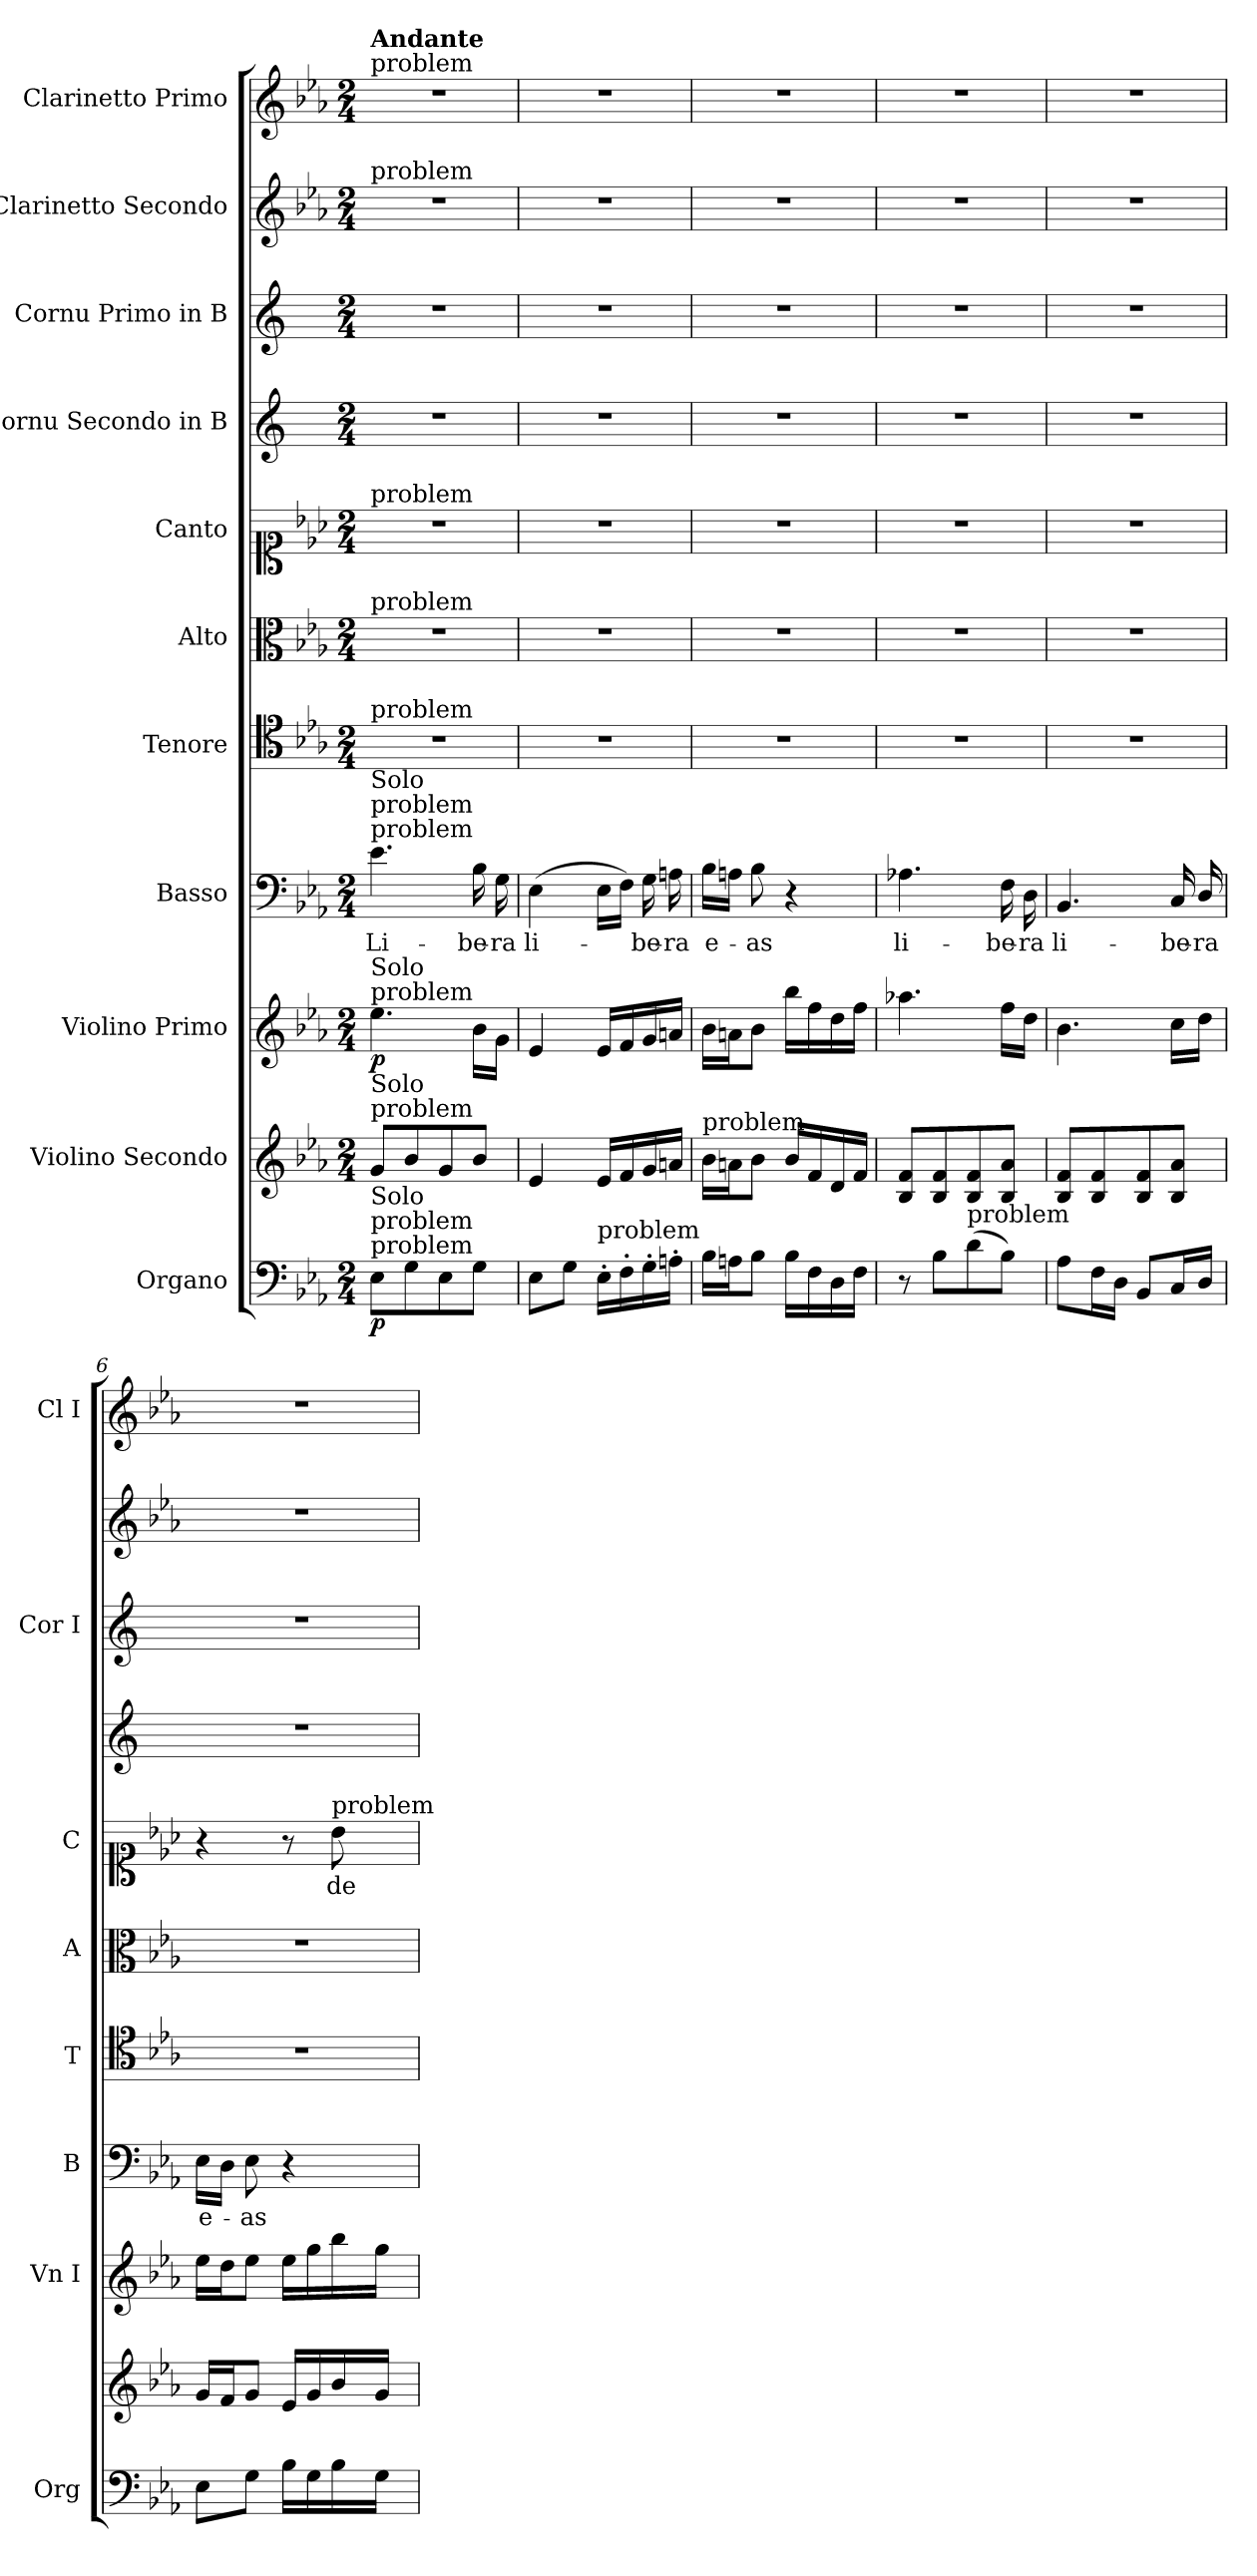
**kern	**dynam	**kern	**kern	**dynam	**kern	**text	**kern	**kern	**kern	**text	**kern	**kern	**kern	**kern
*part11	*part11	*part10	*part9	*part9	*part8	*part8	*part7	*part6	*part5	*part5	*part4	*part3	*part2	*part1
*staff11	*staff11	*staff10	*staff9	*staff9	*staff8	*staff8	*staff7	*staff6	*staff5	*staff5	*staff4	*staff3	*staff2	*staff1
*I"Organo	*	*I"Violino Secondo	*I"Violino Primo	*	*I"Basso	*	*I"Tenore	*I"Alto	*I"Canto	*	*I"Cornu Secondo in B	*I"Cornu Primo in B	*I"Clarinetto Secondo	*I"Clarinetto Primo
*I'Org	*	*	*I'Vn I	*	*I'B	*	*I'T	*I'A	*I'C	*	*	*I'Cor I	*	*I'Cl I
*clefF4	*	*clefG2	*clefG2	*	*clefF4	*	*clefC4	*clefC3	*clefC1	*	*clefG2	*clefG2	*clefG2	*clefG2
*	*	*	*	*	*	*	*	*	*	*	*ITrd1c2	*ITrd1c2	*	*
*k[b-e-a-]	*	*k[b-e-a-]	*k[b-e-a-]	*	*k[b-e-a-]	*	*k[b-e-a-]	*k[b-e-a-]	*k[b-e-a-]	*	*k[b-e-]	*k[b-e-]	*k[b-e-a-]	*k[b-e-a-]
*E-:	*	*E-:	*E-:	*	*E-:	*	*E-:	*E-:	*E-:	*	*	*	*E-:	*E-:
*M2/4	*	*M2/4	*M2/4	*	*M2/4	*	*M2/4	*M2/4	*M2/4	*	*M2/4	*M2/4	*M2/4	*M2/4
=1	=1	=1	=1	=1	=1	=1	=1	=1	=1	=1	=1	=1	=1	=1
!	!	!	!	!	!	!	!	!	!	!	!	!	!	!LO:TX:a:t=problem
!	!	!	!	!	!	!	!	!	!	!	!	!	!	!LO:TX:a:B:t=Andante
!	!	!	!	!	!	!	!	!	!	!	!	!	!LO:TX:a:t=problem	!
!	!	!	!	!	!	!	!	!	!LO:TX:a:t=problem	!	!	!	!	!
!	!	!	!	!	!	!	!	!LO:TX:a:t=problem	!	!	!	!	!	!
!	!	!	!	!	!	!	!LO:TX:a:t=problem	!	!	!	!	!	!	!
!	!	!	!	!	!LO:TX:a:t=problem	!	!	!	!	!	!	!	!	!
!	!	!	!	!	!LO:TX:a:t=problem	!	!	!	!	!	!	!	!	!
!	!	!	!	!	!LO:TX:a:t=Solo	!	!	!	!	!	!	!	!	!
!	!	!	!LO:TX:a:t=problem	!	!	!	!	!	!	!	!	!	!	!
!	!	!	!LO:TX:a:t=Solo	!	!	!	!	!	!	!	!	!	!	!
!	!	!LO:TX:a:t=problem	!	!	!	!	!	!	!	!	!	!	!	!
!	!	!LO:TX:a:t=Solo	!	!	!	!	!	!	!	!	!	!	!	!
!LO:TX:a:t=problem	!	!	!	!	!	!	!	!	!	!	!	!	!	!
!LO:TX:a:t=problem	!	!	!	!	!	!	!	!	!	!	!	!	!	!
!LO:TX:a:t=Solo	!	!	!	!	!	!	!	!	!	!	!	!	!	!
8E-L	p	8gL	4.ee-	p	4.e-	Li-	2r	2r	2r	.	2r	2r	2r	2r
8G	.	8b-	.	.	.	.	.	.	.	.	.	.	.	.
8E-	.	8g	.	.	.	.	.	.	.	.	.	.	.	.
8GJ	.	8b-J	16b-\LL	.	16B-	-be-	.	.	.	.	.	.	.	.
.	.	.	16gJJ	.	16G	-ra	.	.	.	.	.	.	.	.
=2	=2	=2	=2	=2	=2	=2	=2	=2	=2	=2	=2	=2	=2	=2
8E-L	.	4e-	4e-	.	(>4E-	li-	2r	2r	2r	.	2r	2r	2r	2r
8GJ	.	.	.	.	.	.	.	.	.	.	.	.	.	.
!LO:TX:a:t=problem	!	!	!	!	!	!	!	!	!	!	!	!	!	!
16E-'LL	.	16e-LL	16e-LL	.	16E-LL	.	.	.	.	.	.	.	.	.
16F'	.	16f	16f	.	16FJJ)	.	.	.	.	.	.	.	.	.
16G'	.	16g	16g	.	16G	-be-	.	.	.	.	.	.	.	.
16An'JJ	.	16anJJ	16anJJ	.	16An	-ra	.	.	.	.	.	.	.	.
=3	=3	=3	=3	=3	=3	=3	=3	=3	=3	=3	=3	=3	=3	=3
!	!	!LO:TX:a:t=problem	!	!	!	!	!	!	!	!	!	!	!	!
16B-LL	.	16b-\LL	16b-\LL	.	16B-LL	e-	2r	2r	2r	.	2r	2r	2r	2r
16AnJ	.	16anJ	16anJ	.	16AnJJ	.	.	.	.	.	.	.	.	.
8B-J	.	8b-J	8b-J	.	8B-	-as	.	.	.	.	.	.	.	.
16B-LL	.	16b-LL	16bb-LL	.	4r	.	.	.	.	.	.	.	.	.
16F	.	16f	16ff	.	.	.	.	.	.	.	.	.	.	.
16D	.	16d	16dd	.	.	.	.	.	.	.	.	.	.	.
16FJJ	.	16fJJ	16ffJJ	.	.	.	.	.	.	.	.	.	.	.
=4	=4	=4	=4	=4	=4	=4	=4	=4	=4	=4	=4	=4	=4	=4
8r	.	8B- 8fL	4.aa-X	.	4.A-X	li-	2r	2r	2r	.	2r	2r	2r	2r
8B-L	.	8B- 8f	.	.	.	.	.	.	.	.	.	.	.	.
!LO:TX:a:t=problem	!	!	!	!	!	!	!	!	!	!	!	!	!	!
(>8d	.	8B- 8f	.	.	.	.	.	.	.	.	.	.	.	.
8B-J)	.	8B- 8a-J	16ffLL	.	16F	-be-	.	.	.	.	.	.	.	.
.	.	.	16ddJJ	.	16D	-ra	.	.	.	.	.	.	.	.
=5	=5	=5	=5	=5	=5	=5	=5	=5	=5	=5	=5	=5	=5	=5
8A-L	.	8B- 8fL	4.b-	.	4.BB-	li-	2r	2r	2r	.	2r	2r	2r	2r
16FL	.	8B- 8f	.	.	.	.	.	.	.	.	.	.	.	.
16DJJ	.	.	.	.	.	.	.	.	.	.	.	.	.	.
8BB-L	.	8B- 8f	.	.	.	.	.	.	.	.	.	.	.	.
16CL	.	8B- 8a-J	16ccLL	.	16C	-be-	.	.	.	.	.	.	.	.
16DJJ	.	.	16ddJJ	.	16D/	-ra	.	.	.	.	.	.	.	.
=6	=6	=6	=6	=6	=6	=6	=6	=6	=6	=6	=6	=6	=6	=6
8E-L	.	16gLL	16ee-LL	.	16E-LL	e-	2r	2r	4r	.	2r	2r	2r	2r
.	.	16fJ	16ddJ	.	16DJJ	.	.	.	.	.	.	.	.	.
8GJ	.	8gJ	8ee-J	.	8E-	-as	.	.	.	.	.	.	.	.
16B-LL	.	16e-LL	16ee-LL	.	4r	.	.	.	8r	.	.	.	.	.
16G	.	16g	16gg	.	.	.	.	.	.	.	.	.	.	.
!	!	!	!	!	!	!	!	!	!LO:TX:a:t=problem	!	!	!	!	!
16B-	.	16b-	16bb-	.	.	.	.	.	8b-	de	.	.	.	.
16GJJ	.	16gJJ	16ggJJ	.	.	.	.	.	.	.	.	.	.	.
=	=	=	=	=	=	=	=	=	=	=	=	=	=	=
*-	*-	*-	*-	*-	*-	*-	*-	*-	*-	*-	*-	*-	*-	*-
